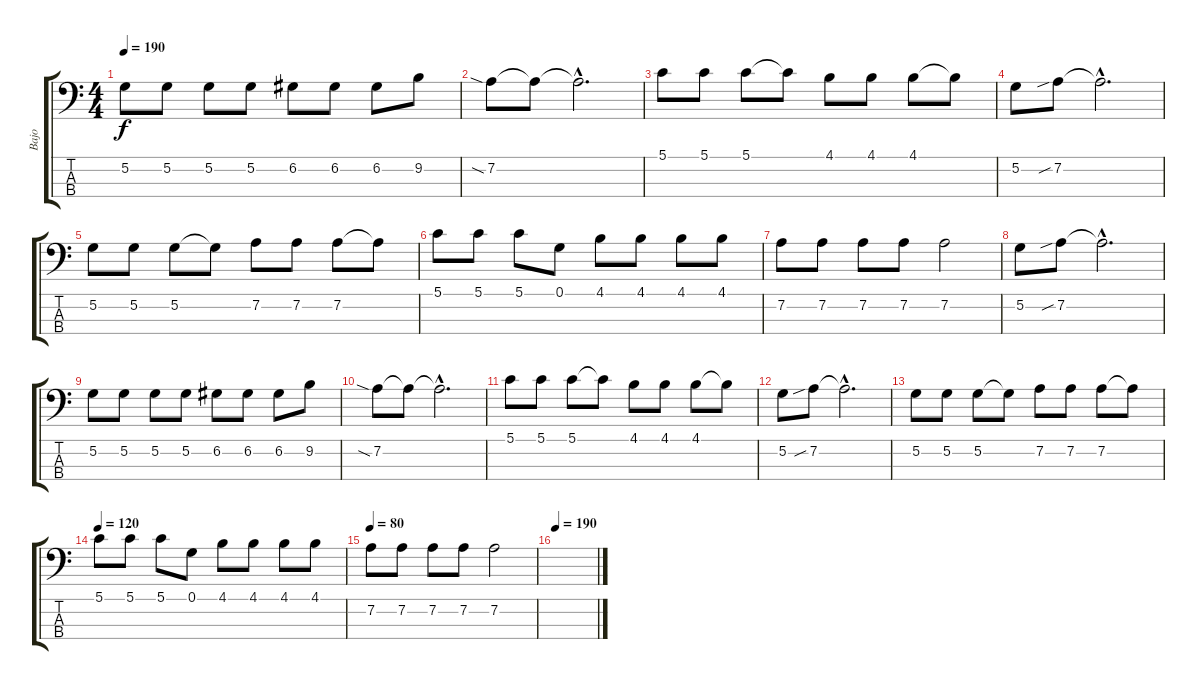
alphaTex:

\track ("Bajo" "Bajo") {instrument electricbassfinger}
\staff {score tabs}
\tuning (G2 D2 A1 E1) {hide}
\ts (4 4)
\tempo 190
\clef f4
\ks c
5.2.8{dy f} 5.2.8 5.2.8 5.2.8 6.2.8 6.2.8 6.2.8 9.2.8 |
7.2{sia}.8 7.2{t}.8 7.2{hac t}.2{d} |
5.1.8 5.1.8 5.1.8 5.1{t}.8 4.1.8 4.1.8 4.1.8 4.1{t}.8 |
5.2.8 7.2{sib}.8 7.2{hac t}.2{d} |
5.2.8 5.2.8 5.2.8 5.2{t}.8 7.2.8 7.2.8 7.2.8 7.2{t}.8 |
5.1.8 5.1.8 5.1.8 0.1.8 4.1.8 4.1.8 4.1.8 4.1.8 |
7.2.8 7.2.8 7.2.8 7.2.8 7.2.2 |
5.2.8 7.2{sib}.8 7.2{hac t}.2{d} |
5.2.8 5.2.8 5.2.8 5.2.8 6.2.8 6.2.8 6.2.8 9.2.8 |
7.2{sia}.8 7.2{t}.8 7.2{hac t}.2{d} |
5.1.8 5.1.8 5.1.8 5.1{t}.8 4.1.8 4.1.8 4.1.8 4.1{t}.8 |
5.2.8 7.2{sib}.8 7.2{hac t}.2{d} |
5.2.8 5.2.8 5.2.8 5.2{t}.8 7.2.8 7.2.8 7.2.8 7.2{t}.8 |
\tempo 120
5.1.8 5.1.8 5.1.8 0.1.8 4.1.8 4.1.8 4.1.8 4.1.8 |
\tempo 80
7.2.8 7.2.8 7.2.8 7.2.8 7.2.2 |
\tempo 190
